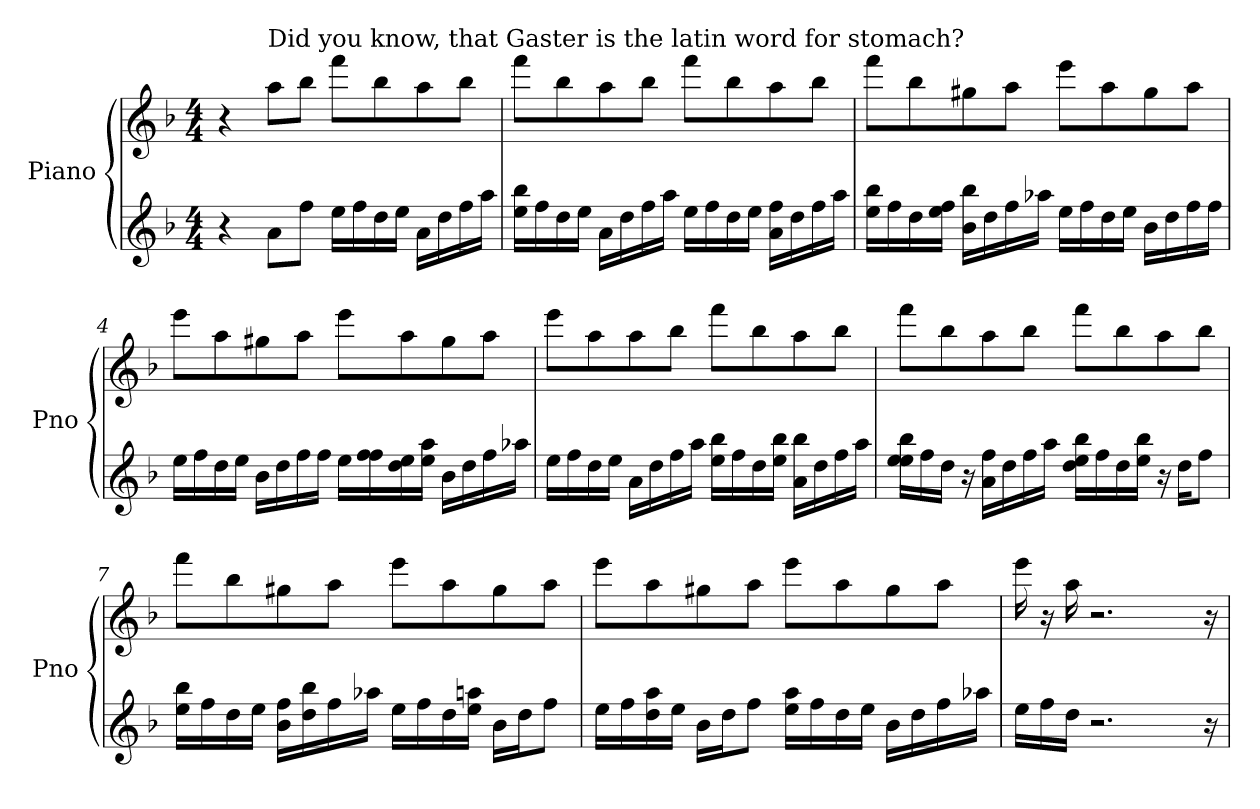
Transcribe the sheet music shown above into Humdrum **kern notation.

**kern	**kern
*part1	*part1
*staff2	*staff1
*I"Piano	*
*I'Pno	*
*clefG2	*clefG2
*k[b-]	*k[b-]
*F:	*F:
*M4/4	*M4/4
*MM111	*MM111
=1	=1
4r	4r
!	!LO:TX:a:t=Did you know, that Gaster is the latin word for stomach?
8a\L	8aa\L
8ff\J	8bb-\J
16ee\LL	8fff\L
16ff\	.
16dd\	8bb-\
16ee\JJ	.
16a\LL	8aa\
16dd\	.
16ff\	8bb-\J
16aa\JJ	.
=2	=2
16ee\ 16bb-\LL	8fff\L
16ff\	.
16dd\	8bb-\
16ee\JJ	.
16a\LL	8aa\
16dd\	.
16ff\	8bb-\J
16aa\JJ	.
16ee\LL	8fff\L
16ff\	.
16dd\	8bb-\
16ee\JJ	.
16a\ 16ff\LL	8aa\
16dd\	.
16ff\	8bb-\J
16aa\JJ	.
=3	=3
16ee\ 16bb-\LL	8fff\L
16ff\	.
16dd\	8bb-\
16ee\ 16ff\JJ	.
16b-\ 16bb-\LL	8gg#X\
16dd\	.
16ff\	8aa\J
16aa-X\JJ	.
16ee\LL	8eee\L
16ff\	.
16dd\	8aa\
16ee\JJ	.
16b-\LL	8gg#\
16dd\	.
16ff\	8aa\J
16ff\JJ	.
!!LO:LB:g=z
=4	=4
16ee\LL	8eee\L
16ff\	.
16dd\	8aa\
16ee\JJ	.
16b-\LL	8gg#X\
16dd\	.
16ff\	8aa\J
16ff\JJ	.
16ee\LL	8eee\L
16ff\ 16ff\	.
16dd\ 16ee\	8aa\
16ee\ 16aa\JJ	.
16b-\LL	8gg#\
16dd\	.
16ff\	8aa\J
16aa-X\JJ	.
=5	=5
16ee\LL	8eee\L
16ff\	.
16dd\	8aa\
16ee\JJ	.
16a\LL	8aa\
16dd\	.
16ff\	8bb-\J
16aa\JJ	.
16ee\ 16bb-\LL	8fff\L
16ff\	.
16dd\	8bb-\
16ee\ 16bb-\JJ	.
16a\ 16bb-\LL	8aa\
16dd\	.
16ff\	8bb-\J
16aa\JJ	.
!!LO:LB:g=z
=6	=6
16ee\ 16ee\ 16bb-\LL	8fff\L
16ff\	.
16dd\JJ	8bb-\
16r	.
16a\ 16ff\LL	8aa\
16dd\	.
16ff\	8bb-\J
16aa\JJ	.
16dd\ 16ee\ 16bb-\LL	8fff\L
16ff\	.
16dd\	8bb-\
16ee\ 16bb-\JJ	.
16r	8aa\
16dd\KL	.
8ff\J	8bb-\J
=7	=7
16ee\ 16bb-\LL	8fff\L
16ff\	.
16dd\	8bb-\
16ee\JJ	.
16b-\ 16ff\LL	8gg#X\
16dd\ 16bb-\	.
16ff\	8aa\J
16aa-X\JJ	.
16ee\LL	8eee\L
16ff\	.
16dd\	8aa\
16ee\ 16aan\JJ	.
16b-\LL	8gg#\
16dd\J	.
8ff\J	8aa\J
!!LO:LB:g=z
=8	=8
16ee\LL	8eee\L
16ff\	.
16dd\ 16aa\	8aa\
16ee\JJ	.
16b-\LL	8gg#X\
16dd\J	.
8ff\J	8aa\J
16ee\ 16aa\LL	8eee\L
16ff\	.
16dd\	8aa\
16ee\JJ	.
16b-\LL	8gg#\
16dd\	.
16ff\	8aa\J
16aa-X\JJ	.
=9	=9
16ee\LL	16eee\
16ff\	16r
16dd\JJ	16aa\
2.r	2.r
16r	16r
=	=
*-	*-
